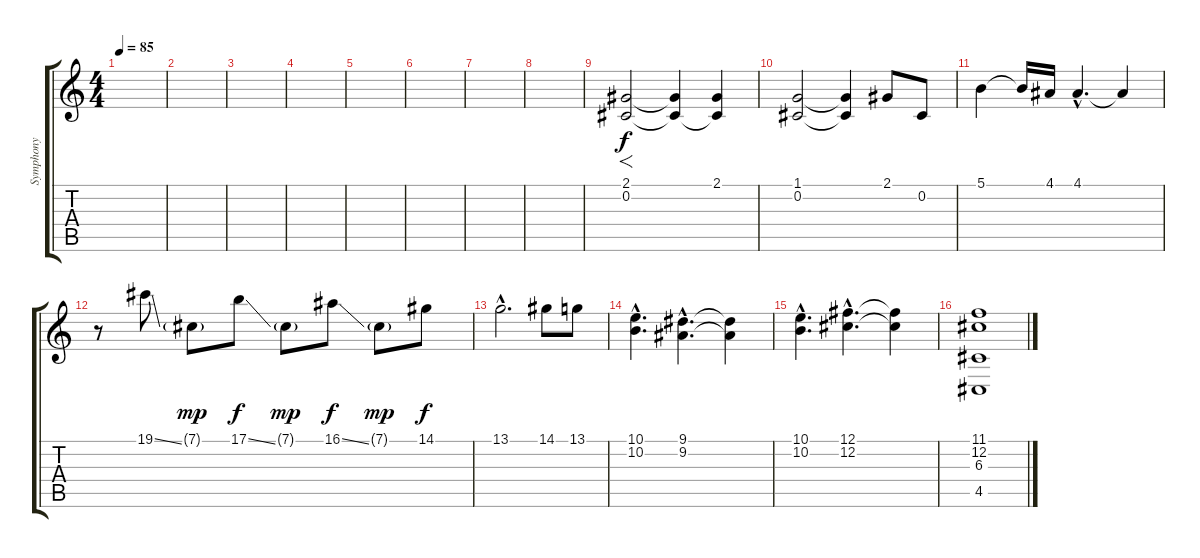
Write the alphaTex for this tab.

\track ("Symphony" "Symphony") {instrument stringensemble1}
\staff {score tabs}
\tuning (Gb4 Db4 G3 D3 A2 E2) {hide}
\ts (4 4)
\tempo 85
\clef g2
\ks c
|
|
|
|
|
|
|
|
(2.1 0.2).2{f} (2.1{t} 0.2{t}).4 (2.1 0.2{t}).4 |
(1.1 0.2).2 (1.1{t} 0.2{t}).4 2.1.8 0.2.8 |
5.1.4 5.1{t}.16 4.1.16 4.1{hac}.4{d} 4.1{t}.4 |
r.8 19.1{ss}.8 7.1{g}.8{dy mp} 17.1{ss}.8{dy f} 7.1{g}.8{dy mp} 16.1{ss}.8{dy f} 7.1{g}.8{dy mp} 14.1.8{dy f} |
13.1{hac}.2{d} 14.1.8 13.1.8 |
(10.1{hac} 10.2{hac}).4{d} (9.1{hac} 9.2{hac}).4{d} (9.1{t} 9.2{t}).4 |
(10.1{hac} 10.2{hac}).4{d} (12.1{hac} 12.2{hac}).4{d} (12.1{t} 12.2{t}).4 |
(11.1 12.2 6.3 4.5).1
